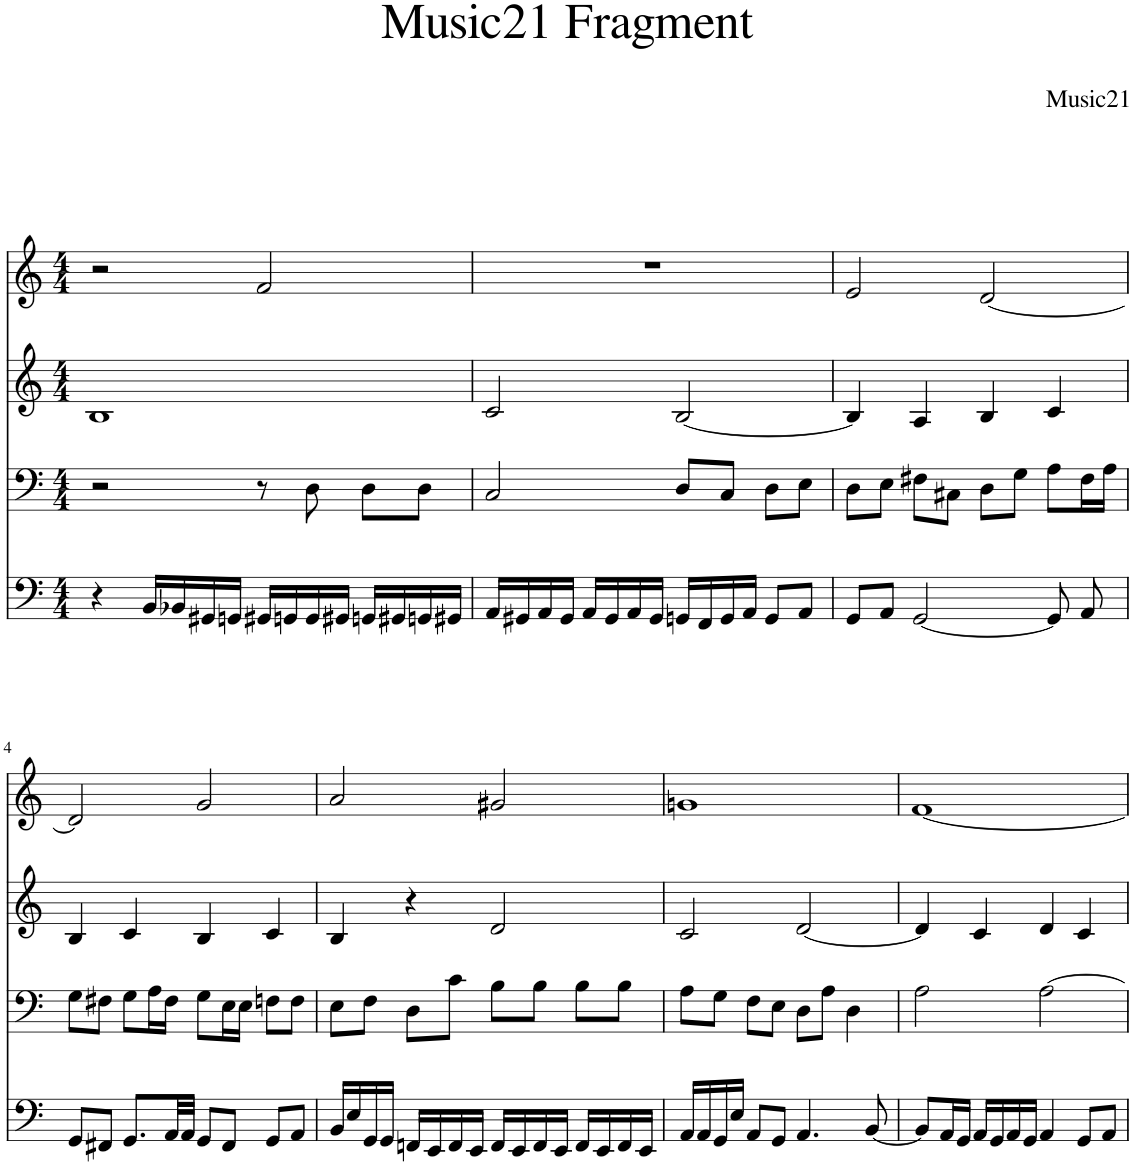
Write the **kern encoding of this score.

**kern	**kern	**kern	**kern
*part4	*part3	*part2	*part1
*staff4	*staff3	*staff2	*staff1
*I"Piano	*I"Piano	*I"Piano	*I"Piano
*I'Pno	*I'Pno	*I'Pno	*I'Pno
*clefF4	*clefF4	*clefG2	*clefG2
*k[]	*k[]	*k[]	*k[]
*M4/4	*M4/4	*M4/4	*M4/4
=1	=1	=1	=1
4r	2r	1B	2r
16BB/LL	.	.	.
16BB-X/	.	.	.
16GG#X/	.	.	.
16GGn/JJ	.	.	.
16GG#X/LL	8r	.	2f/
16GGn/	.	.	.
16GG/	8D\	.	.
16GG#X/JJ	.	.	.
16GGn/LL	8D\L	.	.
16GG#X/	.	.	.
16GGn/	8D\J	.	.
16GG#X/JJ	.	.	.
=2	=2	=2	=2
16AA/LL	2C/	2c/	1r
16GG#X/	.	.	.
16AA/	.	.	.
16GG#/JJ	.	.	.
16AA/LL	.	.	.
16GG#/	.	.	.
16AA/	.	.	.
16GG#/JJ	.	.	.
16GGn/LL	8D/L	[2B/	.
16FF/	.	.	.
16GG/	8C/J	.	.
16AA/JJ	.	.	.
8GG/L	8D\L	.	.
8AA/J	8E\J	.	.
=3	=3	=3	=3
8GG/L	8D\L	4B/]	2e/
8AA/J	8E\J	.	.
[2GG/	8F#X\L	4A/	.
.	8C#X\J	.	.
.	8D\L	4B/	[2d/
.	8G\J	.	.
8GG/]	8A\L	4c/	.
8AA/	16F#\L	.	.
.	16A\JJ	.	.
!!LO:LB:g=z
=4	=4	=4	=4
8GG/L	8G\L	4B/	2d/]
8FF#X/J	8F#X\J	.	.
8.GG/L	8G\L	4c/	.
.	16A\L	.	.
32AA/LL	16F#\JJ	.	.
32AA/JJJ	.	.	.
8GG/L	8G\L	4B/	2g/
8FF#/J	16E\L	.	.
.	16E\JJ	.	.
8GG/L	8Fn\L	4c/	.
8AA/J	8F\J	.	.
=5	=5	=5	=5
16BB/LL	8E\L	4B/	2a/
16E/	.	.	.
16GG/	8F\J	.	.
16GG/JJ	.	.	.
16FFn/LL	8D\L	4r	.
16EE/	.	.	.
16FF/	8c\J	.	.
16EE/JJ	.	.	.
16FF/LL	8B\L	2d/	2g#X/
16EE/	.	.	.
16FF/	8B\J	.	.
16EE/JJ	.	.	.
16FF/LL	8B\L	.	.
16EE/	.	.	.
16FF/	8B\J	.	.
16EE/JJ	.	.	.
=6	=6	=6	=6
16AA/LL	8A\L	2c/	1gn
16AA/	.	.	.
16GG/	8G\J	.	.
16E/JJ	.	.	.
8AA/L	8F\L	.	.
8GG/J	8E\J	.	.
4.AA/	8D\L	[2d/	.
.	8A\J	.	.
.	4D\	.	.
[8BB/	.	.	.
=7	=7	=7	=7
8BB/L]	2A\	4d/]	[1f
16AA/L	.	.	.
16GG/JJ	.	.	.
16AA/LL	.	4c/	.
16GG/	.	.	.
16AA/	.	.	.
16GG/JJ	.	.	.
4AA/	[2A\	4d/	.
8GG/L	.	4c/	.
8AA/J	.	.	.
=	=	=	=
*-	*-	*-	*-
